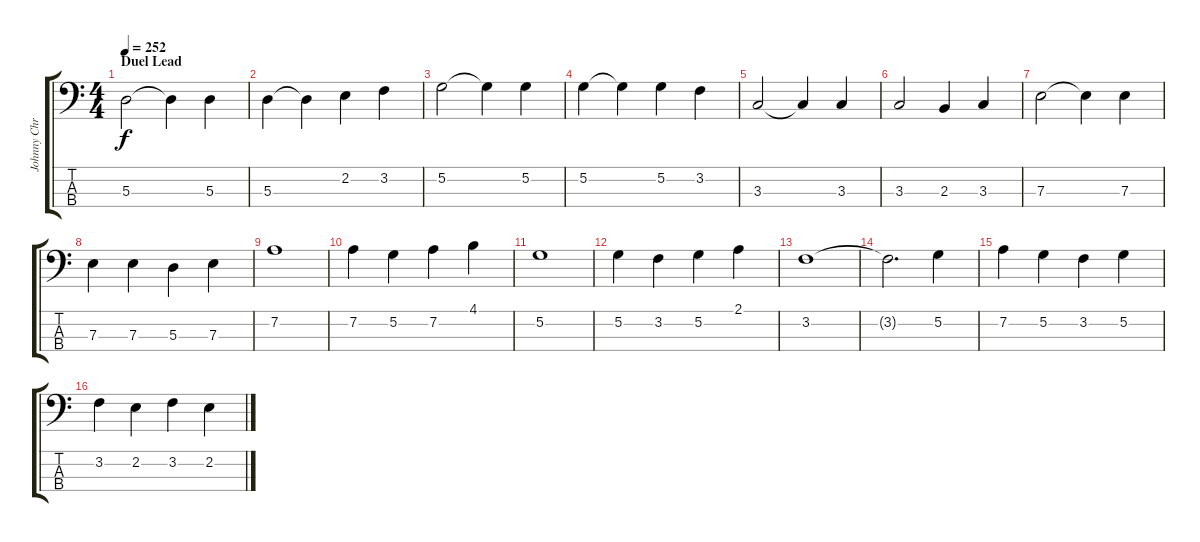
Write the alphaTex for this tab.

\track ("Johnny Christ" "Johnny Chr") {instrument electricbasspick}
\staff {score tabs}
\tuning (G2 D2 A1 D1) {hide}
\ts (4 4)
\section ("" "Duel Lead")
\tempo 252
\clef f4
\ks c
5.3.2{dy f} 5.3{t}.4 5.3.4 |
5.3.4 5.3{t}.4 2.2.4 3.2.4 |
5.2.2 5.2{t}.4 5.2.4 |
5.2.4 5.2{t}.4 5.2.4 3.2.4 |
3.3.2 3.3{t}.4 3.3.4 |
3.3.2 2.3.4 3.3.4 |
7.3.2 7.3{t}.4 7.3.4 |
7.3.4 7.3.4 5.3.4 7.3.4 |
7.2.1 |
7.2.4 5.2.4 7.2.4 4.1.4 |
5.2.1 |
5.2.4 3.2.4 5.2.4 2.1.4 |
3.2.1 |
3.2{t}.2{d} 5.2.4 |
7.2.4 5.2.4 3.2.4 5.2.4 |
3.2.4 2.2.4 3.2.4 2.2.4
